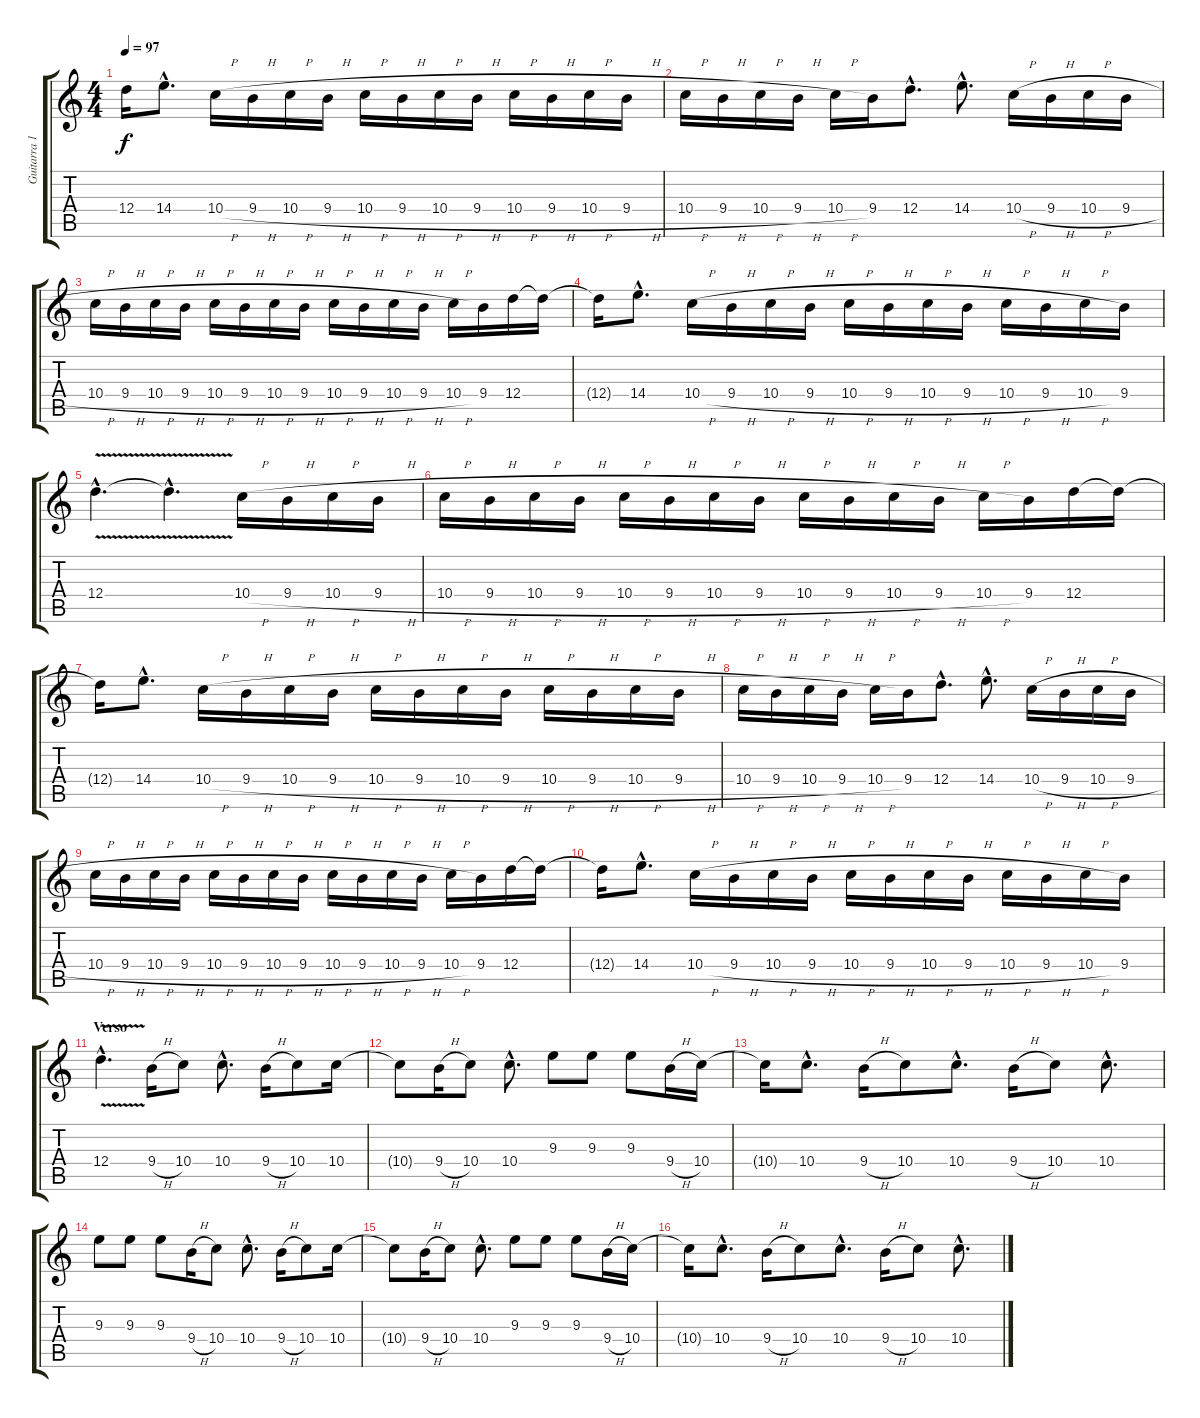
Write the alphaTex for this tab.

\track ("Guitarra 1" "Guitarra 1") {instrument electricguitarclean}
\staff {score tabs}
\tuning (E4 B3 G3 D3 A2 E2) {hide}
\ts (4 4)
\tempo 97
\clef g2
\ks c
12.4{t}.16{dy f} 14.4{hac}.8{d instrument overdrivenguitar} 10.4{h}.16 9.4{h}.16 10.4{h}.16 9.4{h}.16 10.4{h}.16 9.4{h}.16 10.4{h}.16 9.4{h}.16 10.4{h}.16 9.4{h}.16 10.4{h}.16 9.4{h}.16 |
10.4{h}.16{instrument overdrivenguitar} 9.4{h}.16 10.4{h}.16 9.4{h}.16 10.4{h}.16 9.4.16 12.4{hac}.8{d} 14.4{hac}.8{d} 10.4{h}.16 9.4{h}.16 10.4{h}.16 9.4{h}.16 |
10.4{h}.16{instrument overdrivenguitar} 9.4{h}.16 10.4{h}.16 9.4{h}.16 10.4{h}.16 9.4{h}.16 10.4{h}.16 9.4{h}.16 10.4{h}.16 9.4{h}.16 10.4{h}.16 9.4{h}.16 10.4{h}.16 9.4.16 12.4.16 12.4{t}.16 |
12.4{t}.16 14.4{hac}.8{d instrument overdrivenguitar} 10.4{h}.16 9.4{h}.16 10.4{h}.16 9.4{h}.16 10.4{h}.16 9.4{h}.16 10.4{h}.16 9.4{h}.16 10.4{h}.16 9.4{h}.16 10.4{h}.16 9.4.16 |
12.4{v hac}.4{d instrument overdrivenguitar} 12.4{hac t}.4{d} 10.4{h}.16 9.4{h}.16 10.4{h}.16 9.4{h}.16 |
10.4{h}.16{instrument overdrivenguitar} 9.4{h}.16 10.4{h}.16 9.4{h}.16 10.4{h}.16 9.4{h}.16 10.4{h}.16 9.4{h}.16 10.4{h}.16 9.4{h}.16 10.4{h}.16 9.4{h}.16 10.4{h}.16 9.4.16 12.4.16 12.4{t}.16 |
12.4{t}.16 14.4{hac}.8{d instrument overdrivenguitar} 10.4{h}.16 9.4{h}.16 10.4{h}.16 9.4{h}.16 10.4{h}.16 9.4{h}.16 10.4{h}.16 9.4{h}.16 10.4{h}.16 9.4{h}.16 10.4{h}.16 9.4{h}.16 |
10.4{h}.16{instrument overdrivenguitar} 9.4{h}.16 10.4{h}.16 9.4{h}.16 10.4{h}.16 9.4.16 12.4{hac}.8{d} 14.4{hac}.8{d} 10.4{h}.16 9.4{h}.16 10.4{h}.16 9.4{h}.16 |
10.4{h}.16{instrument overdrivenguitar} 9.4{h}.16 10.4{h}.16 9.4{h}.16 10.4{h}.16 9.4{h}.16 10.4{h}.16 9.4{h}.16 10.4{h}.16 9.4{h}.16 10.4{h}.16 9.4{h}.16 10.4{h}.16 9.4.16 12.4.16 12.4{t}.16 |
12.4{t}.16 14.4{hac}.8{d instrument overdrivenguitar} 10.4{h}.16 9.4{h}.16 10.4{h}.16 9.4{h}.16 10.4{h}.16 9.4{h}.16 10.4{h}.16 9.4{h}.16 10.4{h}.16 9.4{h}.16 10.4{h}.16 9.4.16 |
\section ("" "Verso")
12.4{v hac}.4{d instrument overdrivenguitar} 9.4{h}.16{instrument electricguitarclean} 10.4.8 10.4{hac}.8{d} 9.4{h}.16 10.4.8 10.4.16 |
10.4{t}.8 9.4{h}.16 10.4.8 10.4{hac}.8{d} 9.3.8 9.3.8 9.3.8 9.4{h}.16 10.4.16 |
10.4{t}.16 10.4{hac}.8{d} 9.4{h}.16 10.4.8 10.4{hac}.8{d} 9.4{h}.16 10.4.8 10.4{hac}.8{d} |
9.3.8 9.3.8 9.3.8 9.4{h}.16 10.4.8 10.4{hac}.8{d} 9.4{h}.16 10.4.8 10.4.16 |
10.4{t}.8 9.4{h}.16 10.4.8 10.4{hac}.8{d} 9.3.8 9.3.8 9.3.8 9.4{h}.16 10.4.16 |
10.4{t}.16 10.4{hac}.8{d} 9.4{h}.16 10.4.8 10.4{hac}.8{d} 9.4{h}.16 10.4.8 10.4{hac}.8{d}
